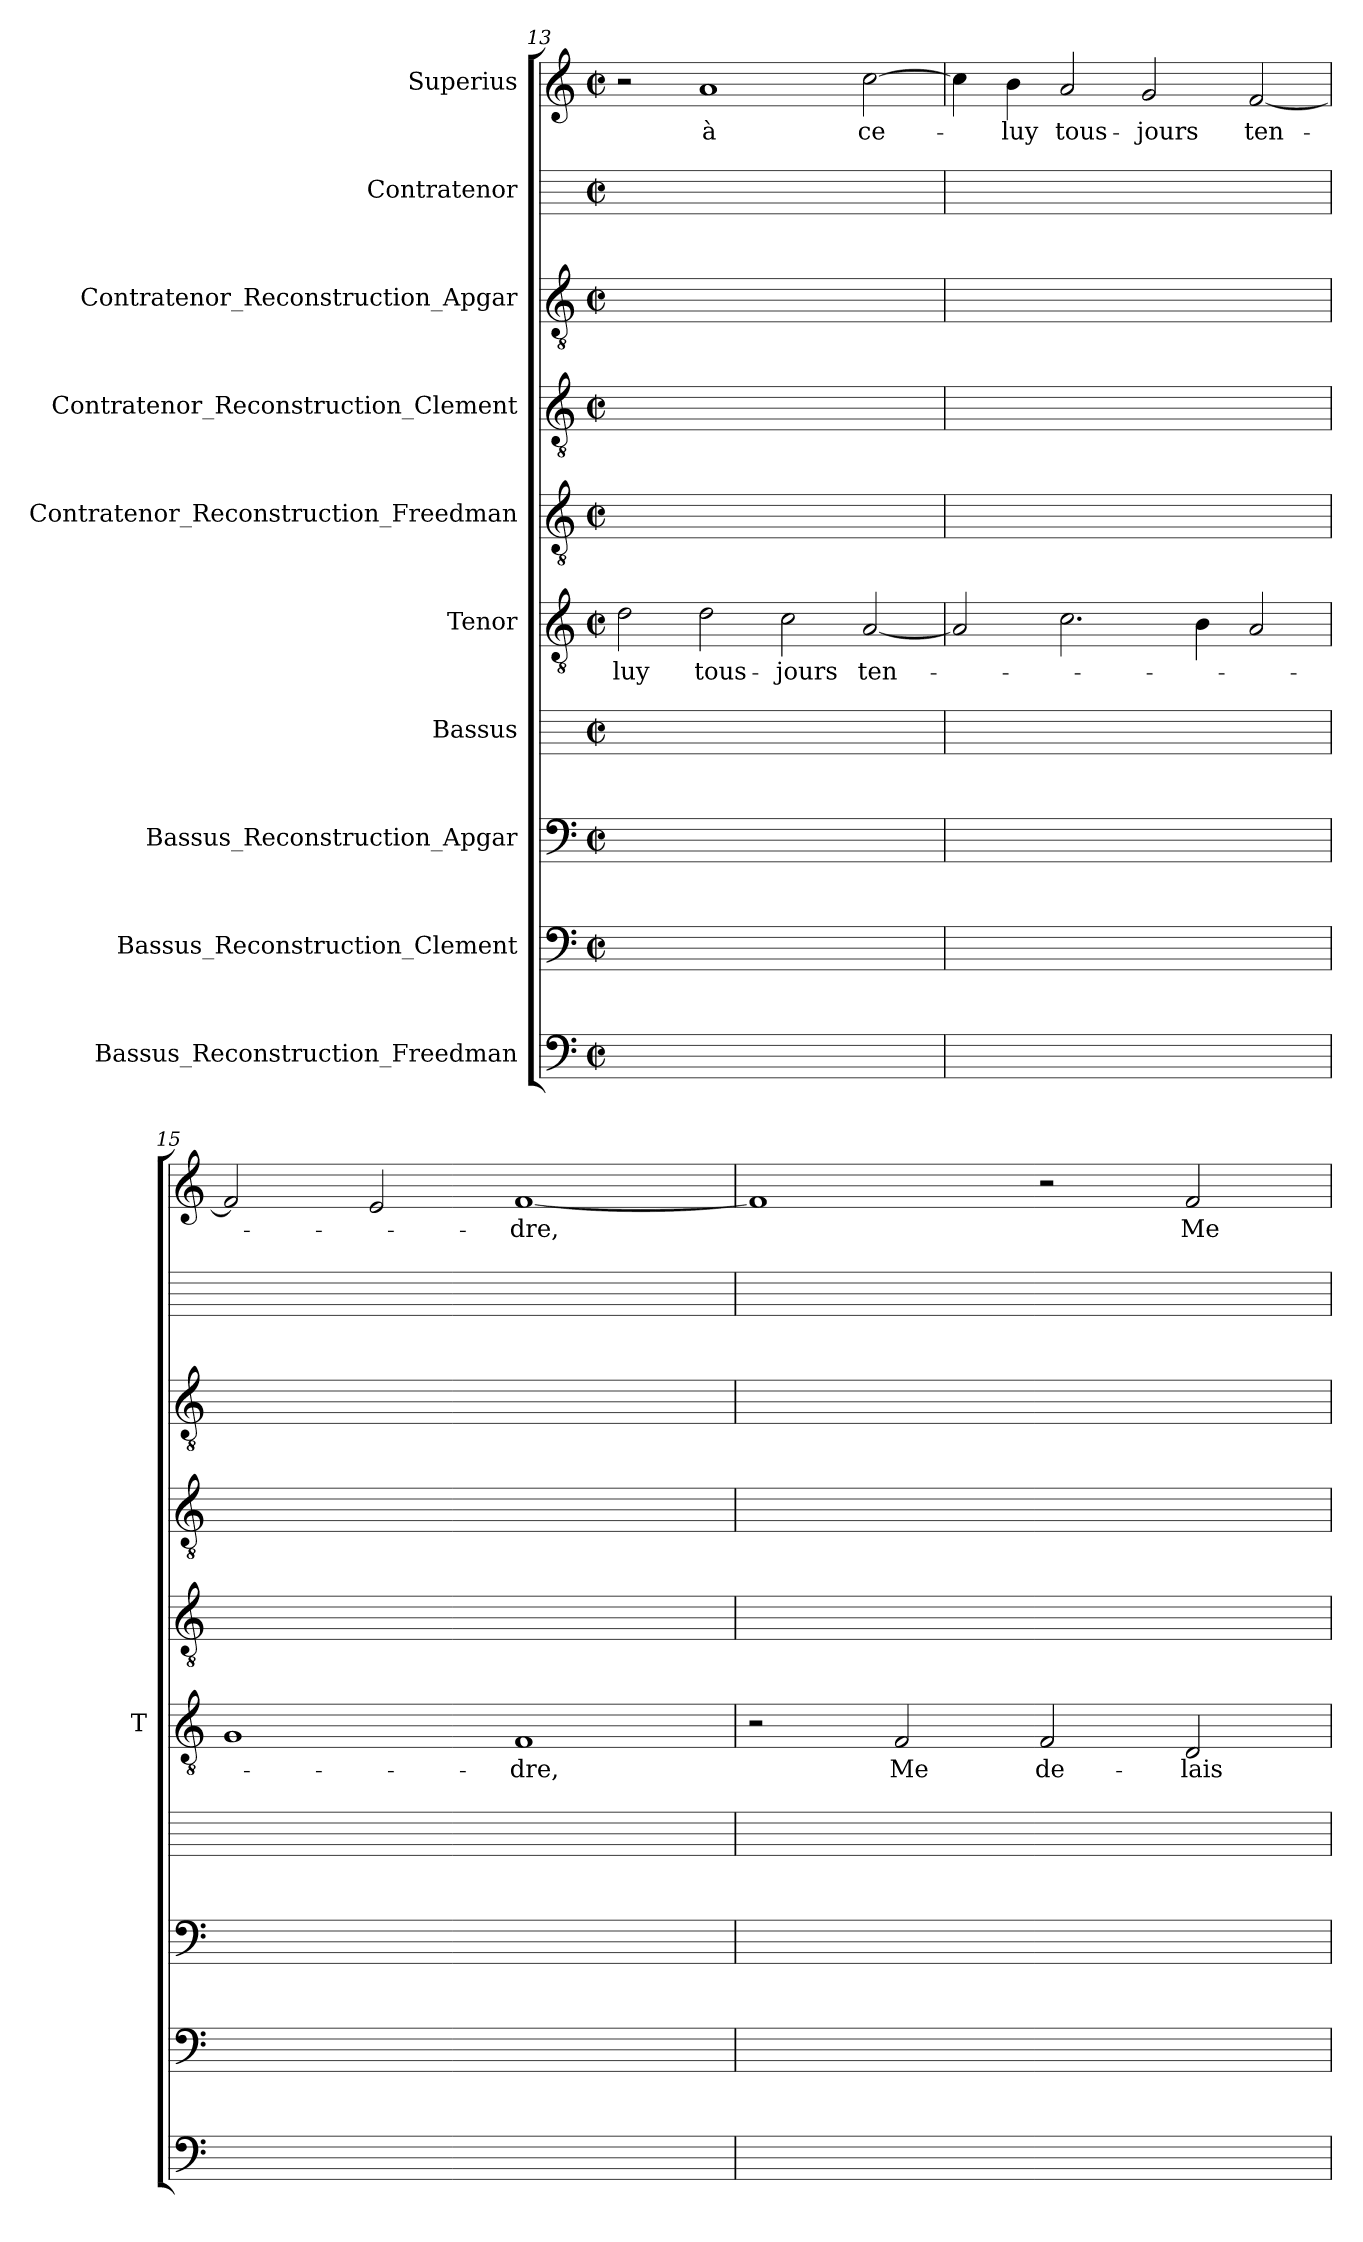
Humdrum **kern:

**kern	**kern	**kern	**kern	**kern	**text	**kern	**kern	**kern	**kern	**kern	**text
*part10	*part9	*part8	*part7	*part6	*part6	*part5	*part4	*part3	*part2	*part1	*part1
*staff10	*staff9	*staff8	*staff7	*staff6	*staff6	*staff5	*staff4	*staff3	*staff2	*staff1	*staff1
*I"Bassus_Reconstruction_Freedman	*I"Bassus_Reconstruction_Clement	*I"Bassus_Reconstruction_Apgar	*I"Bassus	*I"Tenor	*	*I"Contratenor_Reconstruction_Freedman	*I"Contratenor_Reconstruction_Clement	*I"Contratenor_Reconstruction_Apgar	*I"Contratenor	*I"Superius	*
*	*	*	*	*I'T	*	*	*	*	*	*	*
!!LO:PB:g=z
*clefF4	*clefF4	*clefF4	*	*clefGv2	*	*clefGv2	*clefGv2	*clefGv2	*	*clefG2	*
*k[]	*k[]	*k[]	*	*k[]	*	*k[]	*k[]	*k[]	*	*k[]	*
*C:	*C:	*C:	*	*C:	*	*C:	*C:	*C:	*	*C:	*
*M2/2	*M2/2	*M2/2	*M2/2	*M2/2	*	*M2/2	*M2/2	*M2/2	*M2/2	*M2/2	*
*met(c|)	*met(c|)	*met(c|)	*met(c|)	*met(c|)	*	*met(c|)	*met(c|)	*met(c|)	*met(c|)	*met(c|)	*
=13	=13	=13	=13	=13	=13	=13	=13	=13	=13	=13	=13
0ryy	0ryy	0ryy	0ryy	2d	-luy	0ryy	0ryy	0ryy	0ryy	2r	.
.	.	.	.	2d	tous-	.	.	.	.	1a	-à
.	.	.	.	2c	-jours	.	.	.	.	.	.
.	.	.	.	[2A	ten-	.	.	.	.	[2cc	ce-
=14	=14	=14	=14	=14	=14	=14	=14	=14	=14	=14	=14
0ryy	0ryy	0ryy	0ryy	2A]	.	0ryy	0ryy	0ryy	0ryy	4cc]	.
.	.	.	.	.	.	.	.	.	.	4b	-luy
.	.	.	.	2.c	.	.	.	.	.	2a	tous-
.	.	.	.	.	.	.	.	.	.	2g	-jours
.	.	.	.	4B	.	.	.	.	.	.	.
.	.	.	.	2A	.	.	.	.	.	[2f	ten-
=15	=15	=15	=15	=15	=15	=15	=15	=15	=15	=15	=15
0ryy	0ryy	0ryy	0ryy	1G	.	0ryy	0ryy	0ryy	0ryy	2f]	.
.	.	.	.	.	.	.	.	.	.	2e	.
.	.	.	.	1F	-dre,	.	.	.	.	[1f	-dre,
!!LO:PB:g=z
=16	=16	=16	=16	=16	=16	=16	=16	=16	=16	=16	=16
0ryy	0ryy	0ryy	0ryy	2r	.	0ryy	0ryy	0ryy	0ryy	1f]	.
.	.	.	.	2F	-Me	.	.	.	.	.	.
.	.	.	.	2F	de-	.	.	.	.	2r	.
.	.	.	.	2D	lais-	.	.	.	.	2f	-Me
=	=	=	=	=	=	=	=	=	=	=	=
*-	*-	*-	*-	*-	*-	*-	*-	*-	*-	*-	*-
